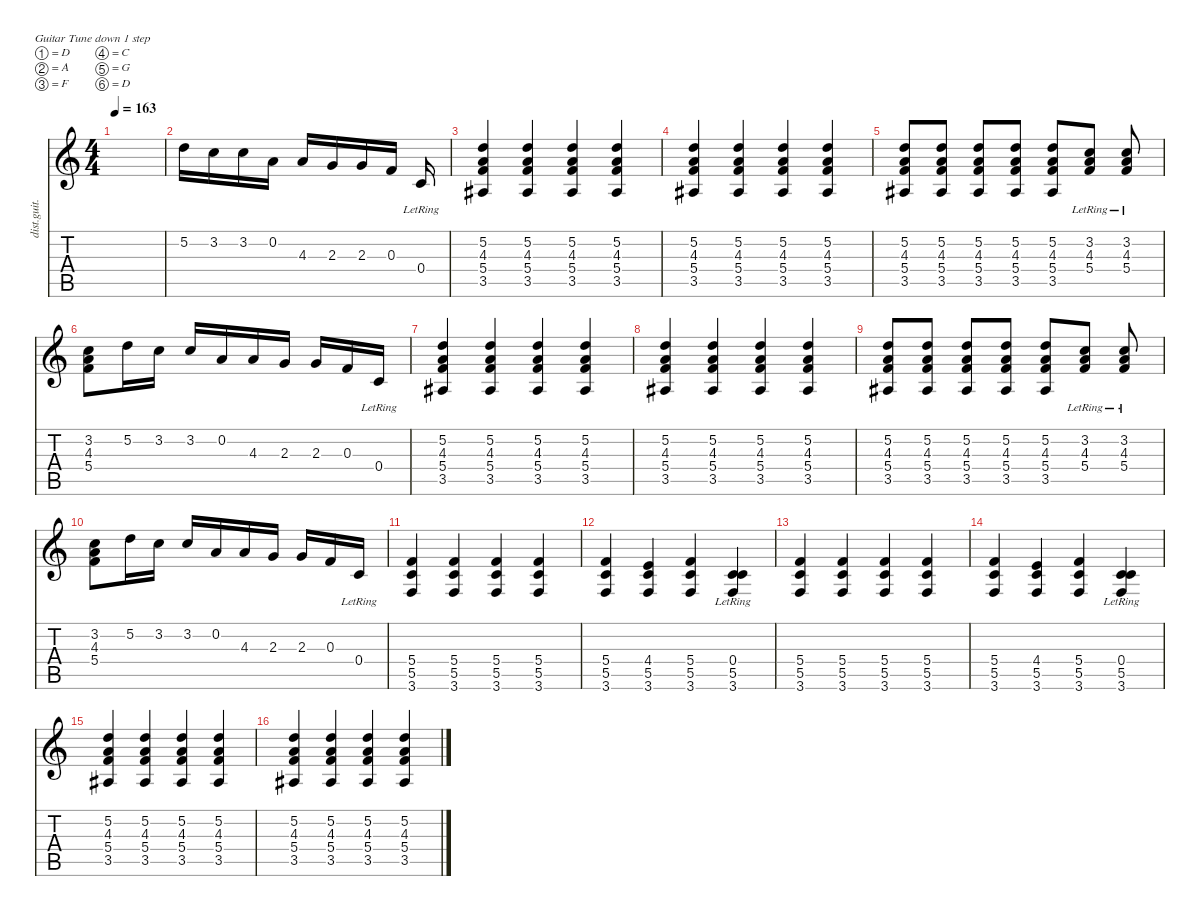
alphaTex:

\defaultSystemsLayout 4
\hideDynamics
\bracketExtendMode nobrackets
\track ("Distortion Guitar" "dist.guit.") {instrument distortionguitar}
\staff {score tabs}
\tuning (D4 A3 F3 C3 G2 D2)
\ts (4 4)
\tempo 163
\clef g2
\ks c
|
5.2.16{beam Down} 3.2.16{beam Down} 3.2.16{beam Down} 0.2.16{beam Down} 4.3.16{beam Up} 2.3.16{beam Up} 2.3.16{beam Up} 0.3.16{beam Up} 0.4{lr}.16{beam Up} |
(3.5{acc #} 5.4 4.3 5.2).4{beam Up} (3.5{acc #} 5.4 4.3 5.2).4{beam Up} (3.5{acc #} 5.4 4.3 5.2).4{beam Up} (3.5{acc #} 5.4 4.3 5.2).4{beam Up} |
(3.5{acc #} 5.4 4.3 5.2).4{beam Up} (3.5{acc #} 5.4 4.3 5.2).4{beam Up} (3.5{acc #} 5.4 4.3 5.2).4{beam Up} (3.5{acc #} 5.4 4.3 5.2).4{beam Up} |
(3.5{acc #} 5.4 4.3 5.2).8{beam Up} (3.5{acc #} 5.4 4.3 5.2).8{beam Up} (3.5{acc #} 5.4 4.3 5.2).8{beam Up} (3.5{acc #} 5.4 4.3 5.2).8{beam Up} (3.5{acc #} 5.4 4.3 5.2).8{beam Up} (5.4 4.3 3.2{lr}).8{beam Up} (5.4 4.3 3.2{lr}).8{beam Up} |
(5.4 4.3 3.2).8{beam Down} 5.2.16{beam Down} 3.2.16{beam Down} 3.2.16{beam Up} 0.2.16{beam Up} 4.3.16{beam Up} 2.3.16{beam Up} 2.3.16{beam Up} 0.3.16{beam Up} 0.4{lr}.16{beam Up} |
(3.5{acc #} 5.4 4.3 5.2).4{beam Up} (3.5{acc #} 5.4 4.3 5.2).4{beam Up} (3.5{acc #} 5.4 4.3 5.2).4{beam Up} (3.5{acc #} 5.4 4.3 5.2).4{beam Up} |
(3.5{acc #} 5.4 4.3 5.2).4{beam Up} (3.5{acc #} 5.4 4.3 5.2).4{beam Up} (3.5{acc #} 5.4 4.3 5.2).4{beam Up} (3.5{acc #} 5.4 4.3 5.2).4{beam Up} |
(3.5{acc #} 5.4 4.3 5.2).8{beam Up} (3.5{acc #} 5.4 4.3 5.2).8{beam Up} (3.5{acc #} 5.4 4.3 5.2).8{beam Up} (3.5{acc #} 5.4 4.3 5.2).8{beam Up} (3.5{acc #} 5.4 4.3 5.2).8{beam Up} (5.4 4.3 3.2{lr}).8{beam Up} (5.4 4.3 3.2{lr}).8{beam Up} |
(5.4 4.3 3.2).8{beam Down} 5.2.16{beam Down} 3.2.16{beam Down} 3.2.16{beam Up} 0.2.16{beam Up} 4.3.16{beam Up} 2.3.16{beam Up} 2.3.16{beam Up} 0.3.16{beam Up} 0.4{lr}.16{beam Up} |
(5.5 3.6 5.4).4{beam Up} (3.6 5.5 5.4).4{beam Up} (3.6 5.5 5.4).4{beam Up} (3.6 5.5 5.4).4{beam Up} |
(5.5 3.6 5.4).4{beam Up} (3.6 5.5 4.4).4{beam Up} (3.6 5.5 5.4).4{beam Up} (3.6{lr} 5.5 0.4).4{beam Up} |
(5.5 3.6 5.4).4{beam Up} (3.6 5.5 5.4).4{beam Up} (3.6 5.5 5.4).4{beam Up} (3.6 5.5 5.4).4{beam Up} |
(5.5 3.6 5.4).4{beam Up} (3.6 5.5 4.4).4{beam Up} (3.6 5.5 5.4).4{beam Up} (3.6{lr} 5.5 0.4).4{beam Up} |
(3.5{acc #} 5.4 4.3 5.2).4{beam Up} (3.5{acc #} 5.4 4.3 5.2).4{beam Up} (3.5{acc #} 5.4 4.3 5.2).4{beam Up} (3.5{acc #} 5.4 4.3 5.2).4{beam Up} |
(3.5{acc #} 5.4 4.3 5.2).4{beam Up} (3.5{acc #} 5.4 4.3 5.2).4{beam Up} (3.5{acc #} 5.4 4.3 5.2).4{beam Up} (3.5{acc #} 5.4 4.3 5.2).4{beam Up}
